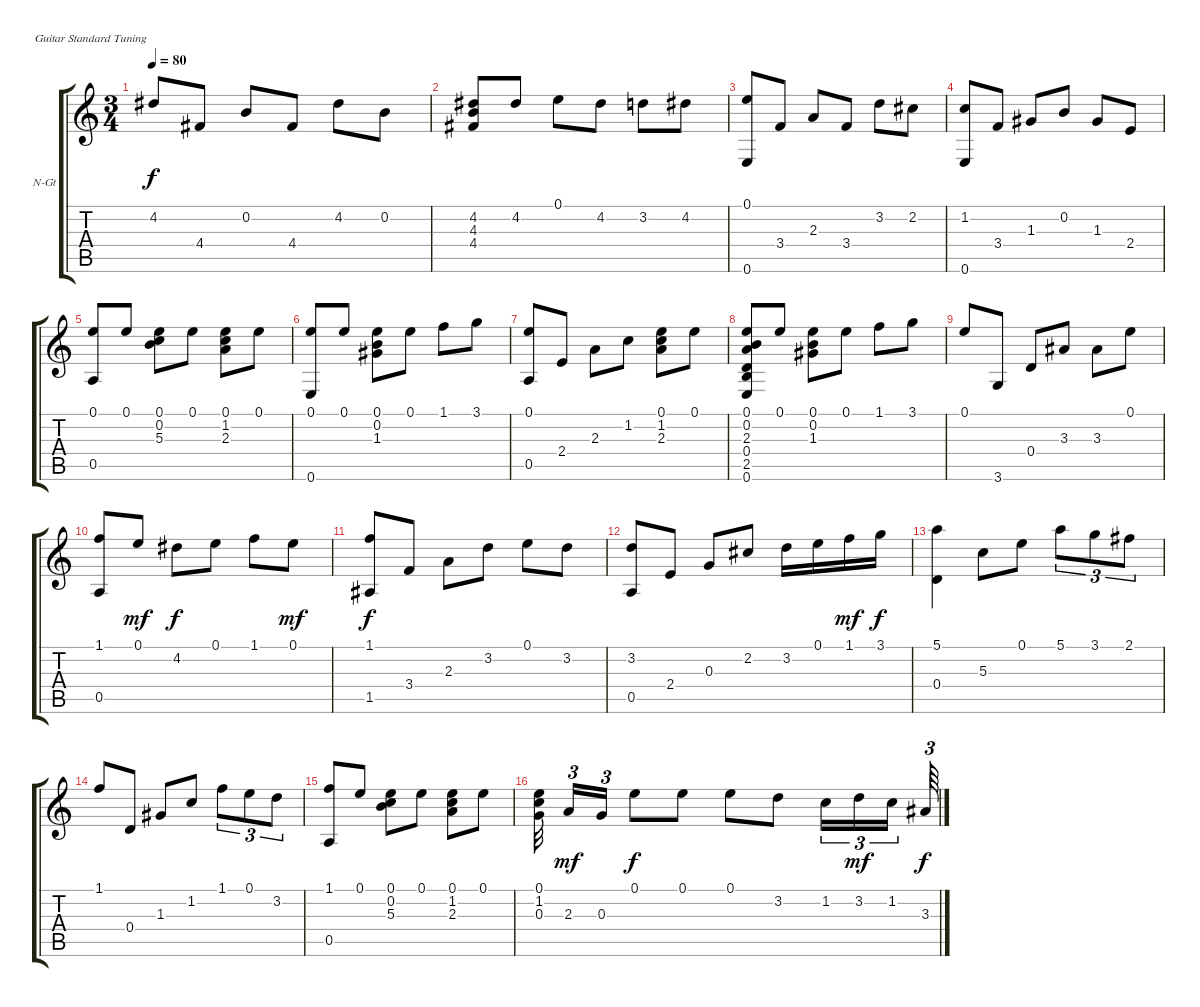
\bracketExtendMode groupsimilarinstruments
\firstSystemTrackNameOrientation horizontal
\otherSystemsTrackNameOrientation horizontal
\track ("Untitled" "N-Gt") {instrument acousticguitarnylon}
\staff {score tabs}
\tuning (E4 B3 G3 D3 A2 E2)
\ts (3 4)
\tempo 80
\clef g2
\ks c
4.2.8{dy f} 4.4.8 0.2.8 4.4.8 4.2.8 0.2.8 |
(4.2 4.3 4.4).8 4.2.8 0.1.8 4.2.8 3.2.8 4.2.8 |
(0.1 0.6).8 3.4.8 2.3.8 3.4.8 3.2.8 2.2.8 |
(1.2 0.6).8 3.4.8 1.3.8 0.2.8 1.3.8 2.4.8 |
(0.1 0.5).8 0.1.8 (0.1 0.2 5.3).8 0.1.8 (0.1 1.2 2.3).8 0.1.8 |
(0.1 0.6).8 0.1.8 (0.1 0.2 1.3).8 0.1.8 1.1.8 3.1.8 |
(0.1 0.5).8 2.4.8 2.3.8 1.2.8 (0.1 1.2 2.3).8 0.1.8 |
(0.1 0.2 2.3 0.4 2.5 0.6).8 0.1.8 (0.1 0.2 1.3).8 0.1.8 1.1.8 3.1.8 |
0.1.8 3.6.8 0.4.8 3.3.8 3.3.8 0.1.8 |
(1.1 0.5).8 0.1.8{dy mf} 4.2.8{dy f} 0.1.8 1.1.8 0.1.8{dy mf} |
(1.1 1.5).8{dy f} 3.4.8 2.3.8 3.2.8 0.1.8 3.2.8 |
(3.2 0.5).8 2.4.8 0.3.8 2.2.8 3.2.16 0.1.16 1.1.16{dy mf} 3.1.16{dy f} |
(5.1 0.4).4 5.3.8 0.1.8 5.1.8{tu (3 2)} 3.1.8{tu (3 2)} 2.1.8{tu (3 2)} |
1.1.8 0.4.8 1.3.8 1.2.8 1.1.8{tu (3 2)} 0.1.8{tu (3 2)} 3.2.8{tu (3 2)} |
(1.1 0.5).8 0.1.8 (0.1 0.2 5.3).8 0.1.8 (0.1 1.2 2.3).8 0.1.8 |
(0.1 1.2 0.3).32 2.3.16{tu (3 2) dy mf} 0.3.16{tu (3 2)} 0.1.8{dy f} 0.1.8 0.1.8 3.2.8 1.2.16{tu (3 2)} 3.2.16{tu (3 2) dy mf} 1.2.16{tu (3 2)} 3.3.64{tu (3 2) dy f}
